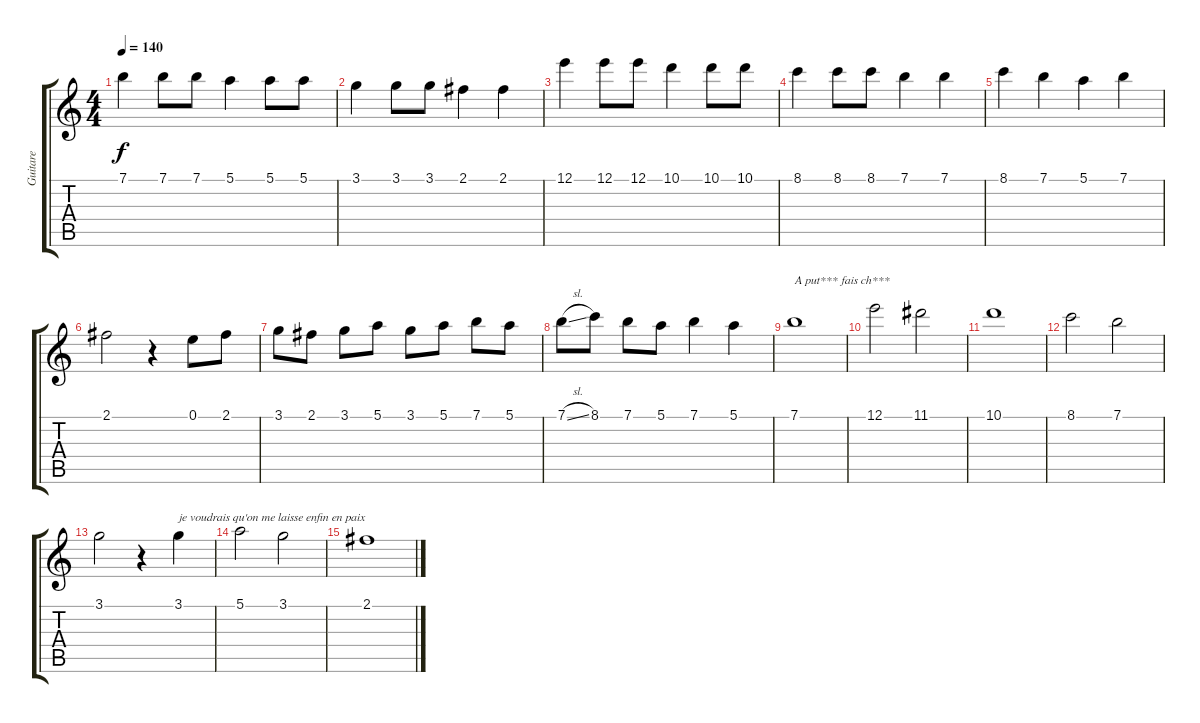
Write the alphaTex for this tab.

\track ("Guitare" "Guitare") {instrument electricguitarclean}
\staff {score tabs}
\tuning (E4 B3 G3 D3 A2 E2) {hide}
\ts (4 4)
\tempo 140
\clef g2
\ks c
7.1.4{dy f instrument distortionguitar} 7.1.8 7.1.8 5.1.4 5.1.8 5.1.8 |
3.1.4 3.1.8 3.1.8 2.1.4 2.1.4 |
12.1.4 12.1.8 12.1.8 10.1.4 10.1.8 10.1.8 |
8.1.4 8.1.8 8.1.8 7.1.4 7.1.4 |
8.1.4 7.1.4 5.1.4 7.1.4 |
2.1.2 r.4 0.1.8 2.1.8 |
3.1.8 2.1.8 3.1.8 5.1.8 3.1.8 5.1.8 7.1.8 5.1.8 |
7.1{sl}.8 8.1.8 7.1.8 5.1.8 7.1.4 5.1.4 |
7.1.1{txt "A put*** fais ch***"} |
12.1.2 11.1.2 |
10.1.1{txt ""} |
8.1.2 7.1.2 |
3.1.2 r.4 3.1.4{txt "je voudrais qu'on me laisse enfin en paix"} |
5.1.2 3.1.2 |
2.1.1
